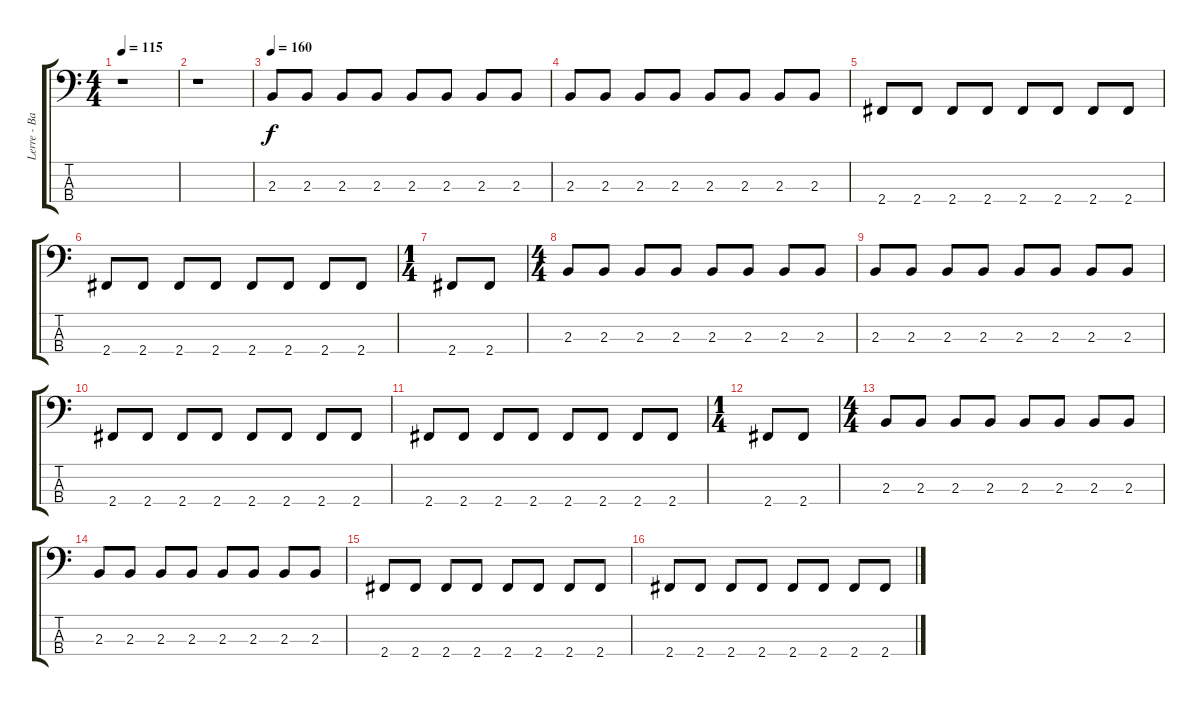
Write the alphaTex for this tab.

\track ("Lerre - Bass" "Lerre - Ba") {instrument electricbasspick}
\staff {score tabs}
\tuning (G2 D2 A1 E1) {hide}
\ts (4 4)
\tempo 115
\clef f4
\ks c
r.1{dy f} |
r.1 |
\tempo 160
2.3.8{volume 14} 2.3.8 2.3.8 2.3.8 2.3.8 2.3.8 2.3.8 2.3.8 |
2.3.8 2.3.8 2.3.8 2.3.8 2.3.8 2.3.8 2.3.8 2.3.8 |
2.4.8 2.4.8 2.4.8 2.4.8 2.4.8 2.4.8 2.4.8 2.4.8 |
2.4.8 2.4.8 2.4.8 2.4.8 2.4.8 2.4.8 2.4.8 2.4.8 |
\ts (1 4)
2.4.8 2.4.8 |
\ts (4 4)
2.3.8 2.3.8 2.3.8 2.3.8 2.3.8 2.3.8 2.3.8 2.3.8 |
2.3.8 2.3.8 2.3.8 2.3.8 2.3.8 2.3.8 2.3.8 2.3.8 |
2.4.8 2.4.8 2.4.8 2.4.8 2.4.8 2.4.8 2.4.8 2.4.8 |
2.4.8 2.4.8 2.4.8 2.4.8 2.4.8 2.4.8 2.4.8 2.4.8 |
\ts (1 4)
2.4.8 2.4.8 |
\ts (4 4)
2.3.8{volume 14} 2.3.8 2.3.8 2.3.8 2.3.8 2.3.8 2.3.8 2.3.8 |
2.3.8 2.3.8 2.3.8 2.3.8 2.3.8 2.3.8 2.3.8 2.3.8 |
2.4.8 2.4.8 2.4.8 2.4.8 2.4.8 2.4.8 2.4.8 2.4.8 |
2.4.8 2.4.8 2.4.8 2.4.8 2.4.8 2.4.8 2.4.8 2.4.8
